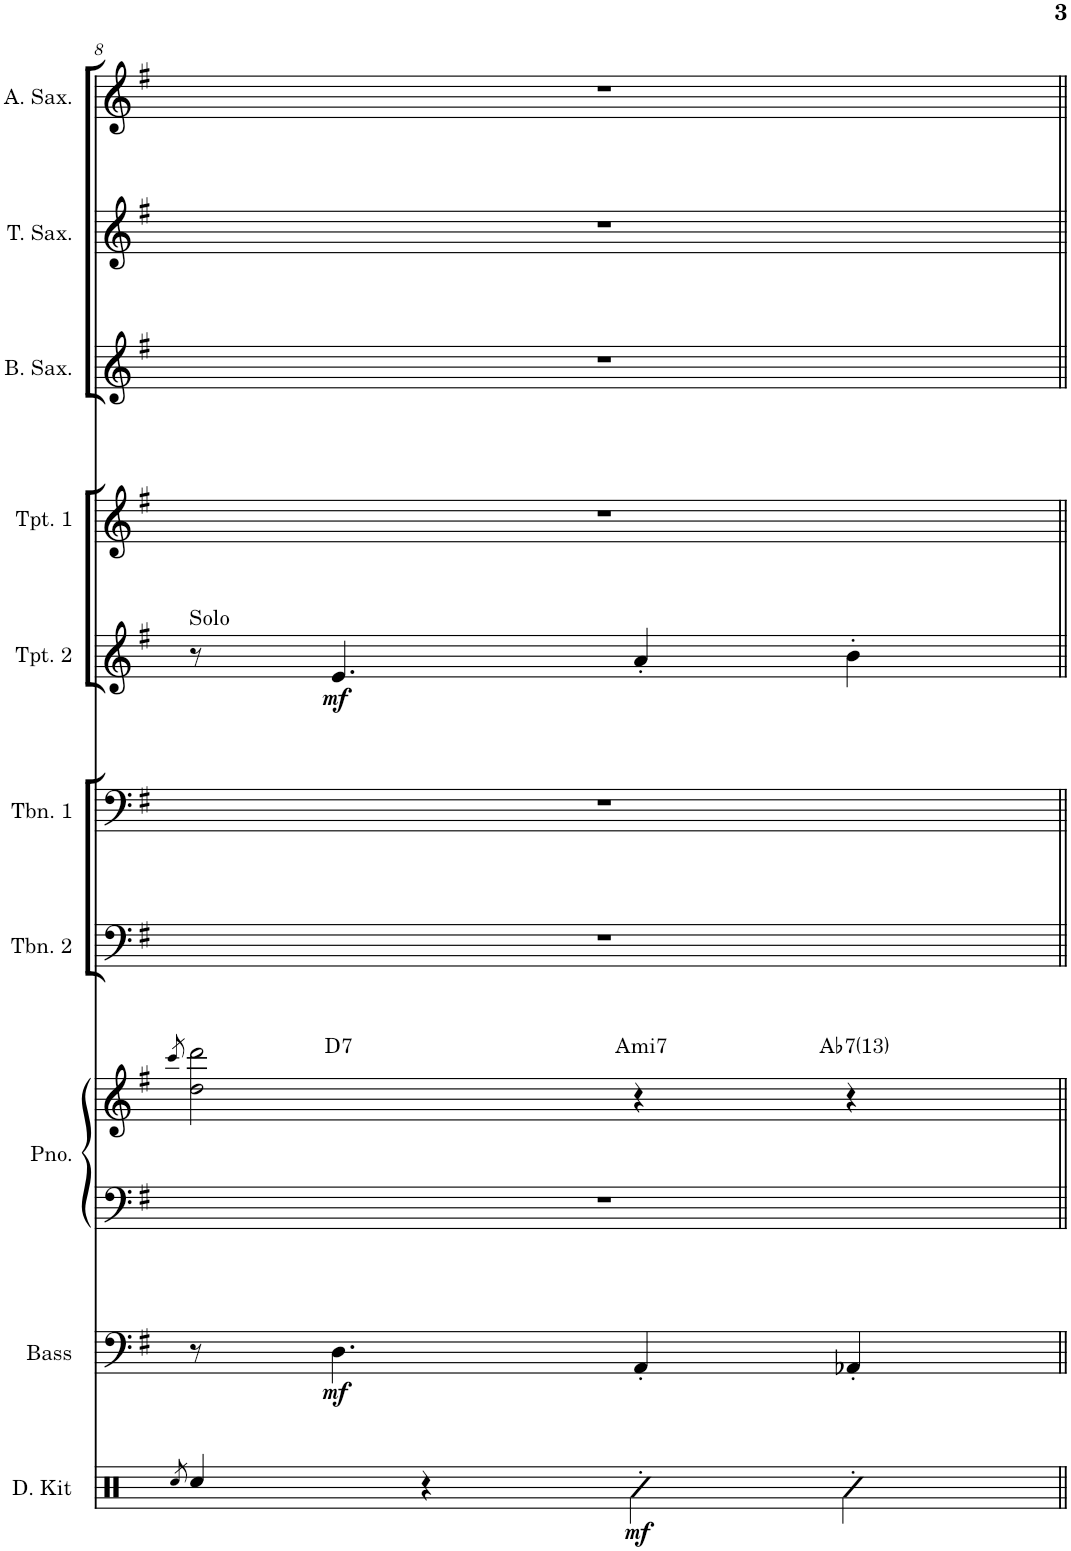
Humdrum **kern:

**kern	**dynam	**kern	**dynam	**kern	**kern	**harte	**kern	**kern	**kern	**dynam	**kern	**kern	**kern	**kern
*part10	*part10	*part9	*part9	*part8	*part8	*part8	*part7	*part6	*part5	*part5	*part4	*part3	*part2	*part1
*staff11	*staff11	*staff10	*staff10	*staff9	*staff8	*	*staff7	*staff6	*staff5	*staff5	*staff4	*staff3	*staff2	*staff1
*I"Drum Kit	*	*I"Acoustic Bass	*	*I"Piano	*	*	*I"Trombone 2	*I"Trombone 1	*I"Trumpet 2	*	*I"Trumpet 1	*I"Baritone Sax	*I"Tenor Sax	*I"Alto Sax
*I'D. Kit	*	*I'Bass	*	*I'Pno.	*	*	*I'Tbn. 2	*I'Tbn. 1	*I'Tpt. 2	*	*I'Tpt. 1	*I'B. Sax.	*I'T. Sax.	*I'A. Sax.
!!LO:PB:g=z
*clefX	*	*clefF4	*	*clefF4	*clefG2	*	*clefF4	*clefF4	*clefG2	*	*clefG2	*clefG2	*clefG2	*clefG2
*	*	*Trd7c12	*	*	*	*	*	*	*Trd1c2	*	*Trd1c2	*Trd12c21	*Trd8c14	*Trd5c9
*k[]	*	*k[f#]	*	*k[f#]	*k[f#]	*	*k[f#]	*k[f#]	*k[f#]	*	*k[f#]	*k[f#]	*k[f#]	*k[f#]
*M4/4	*	*M4/4	*	*M4/4	*M4/4	*	*M4/4	*M4/4	*M4/4	*	*M4/4	*M4/4	*M4/4	*M4/4
=8	=8	=8	=8	=8	=8	=8	=8	=8	=8	=8	=8	=8	=8	=8
8qRcc/	.	.	.	.	8qccc/	.	.	.	.	.	.	.	.	.
!	!	!	!	!	!	!	!	!	!LO:TX:a:t=Solo	!	!	!	!	!
*	*	*	*	*	*^	*	*	*	*	*	*	*	*	*
4Rcc/	.	8r	.	1r	2dd\ 2ddd\	8ryy	.	1r	1r	8r	.	1r	1r	1r	1r
!	!	!	!LO:DY:b	!	!	!	!LO:H:kt=7	!	!	!	!LO:DY:b	!	!	!	!
.	.	4.D\	mf	.	.	2..ryy	D:7	.	.	4.e/	mf	.	.	.	.
4r	.	.	.	.	.	.	.	.	.	.	.	.	.	.	.
!	!LO:DY:b	!	!	!	!	!	!LO:H:kt=mi7	!	!	!	!	!	!	!	!
4R'\	mf	4AA'/	.	.	4r	.	A:min7	.	.	4a'/	.	.	.	.	.
!	!	!	!	!	!	!	!LO:H:kt=7	!	!	!	!	!	!	!	!
4R'\	.	4AA-X'/	.	.	4r	.	Ab:7(13)	.	.	4b'\	.	.	.	.	.
*	*	*	*	*	*v	*v	*	*	*	*	*	*	*	*	*
=||	=||	=||	=||	=||	=||	=||	=||	=||	=||	=||	=||	=||	=||	=||
*-	*-	*-	*-	*-	*-	*-	*-	*-	*-	*-	*-	*-	*-	*-
